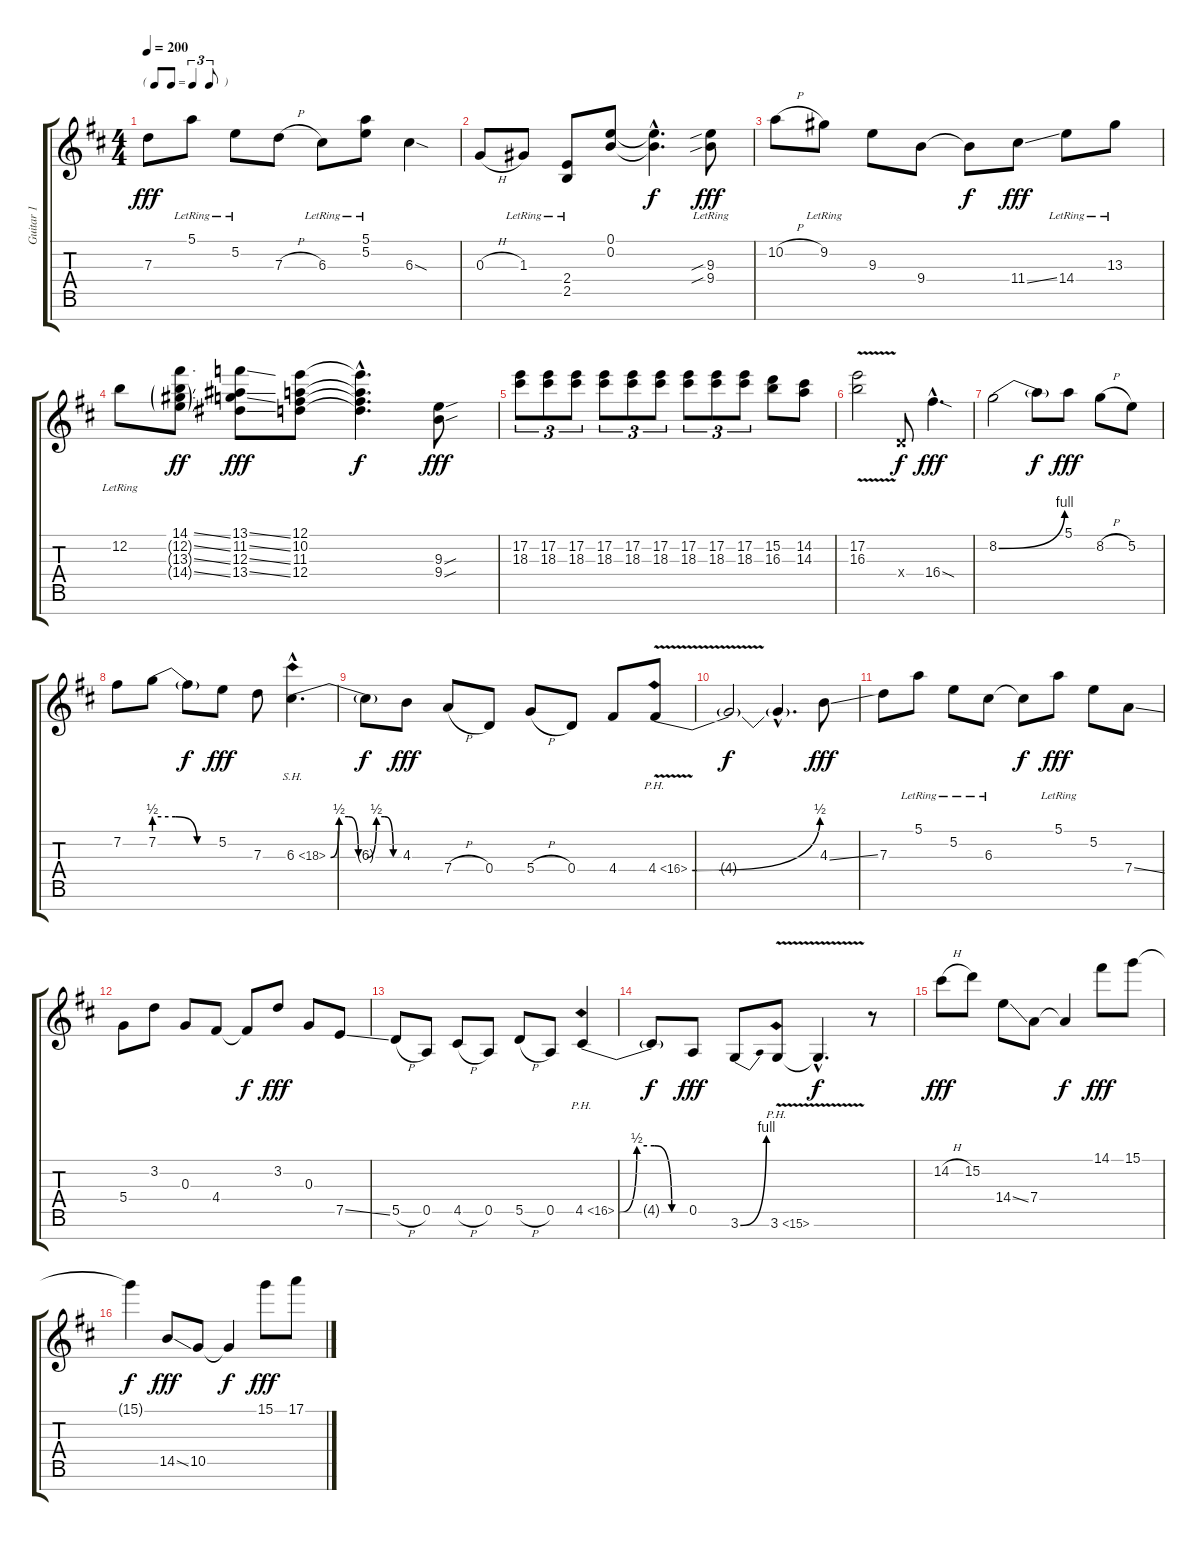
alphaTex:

\track ("Guitar 1" "Guitar 1") {instrument distortionguitar}
\staff {score tabs}
\tuning (E4 B3 G3 D3 A2 E2 B1) {hide}
\ts (4 4)
\tf triplet8th
\tempo 200
\clef g2
\ks d
7.3.8{dy fff} 5.1{lr}.8 5.2{lr}.8 7.3{h}.8 6.3{lr}.8 (5.1{lr} 5.2{lr}).8 6.3{sod}.4 |
0.3{h}.8 1.3{lr}.8 (2.4{lr} 2.5{lr}).8 (0.1 0.2).8 (0.1{hac t} 0.2{hac t}).4{d dy f} (9.3{sib lr} 9.4{sib lr}).8{dy fff} |
10.2{h}.8 9.2{lr}.8 9.3.8 9.4.8 9.4{t}.8{dy f} 11.4{ss}.8{dy fff} 14.4{lr}.8 13.3{lr}.8 |
12.2{lr}.8 (14.1{ss} 12.2{ss g} 13.3{ss g} 14.4{ss g}).8{dy ff} (13.1{ss} 11.2{ss} 12.3{ss} 13.4{ss}).8{dy fff} (12.1 10.2 11.3 12.4).8 (12.1{hac t} 10.2{hac t} 11.3{hac t} 12.4{hac t}).4{d dy f} (9.3{sou} 9.4{sou}).8{dy fff} |
(17.2 18.3).8{tu (3 2)} (17.2 18.3).8{tu (3 2)} (17.2 18.3).8{tu (3 2)} (17.2 18.3).8{tu (3 2)} (17.2 18.3).8{tu (3 2)} (17.2 18.3).8{tu (3 2)} (17.2 18.3).8{tu (3 2)} (17.2 18.3).8{tu (3 2)} (17.2 18.3).8{tu (3 2)} (15.2 16.3).8 (14.2 14.3).8 |
(17.2{v} 16.3{v}).2 0.4{x}.8{dy f} 16.4{sod hac}.4{d dy fff} |
8.2{be (bend 0 0 60 4)}.2 8.2{t}.8{dy f} 5.1.8{dy fff} 8.2{h}.8 5.2.8 |
7.2.8 7.2{be (custom 0 2 20 2 40 0 60 0)}.8 7.2{t}.8{dy f} 5.2.8{dy fff} 7.3.8 6.3{be (custom 0 0 7 2 15 2 23 0 30 0 38 2 45 2 52 0 60 0) sh 12 hac}.4{d} |
6.3{t}.8{dy f} 4.3.8{dy fff} 7.4{h}.8 0.4.8 5.4{h}.8 0.4.8 4.4.8 4.4{be (bend 0 0 60 2) ph 12 v}.8 |
4.4{t}.2{dy f} 4.4{hac t}.4{d} 4.3{ss}.8{dy fff} |
7.3.8 5.1{lr}.8 5.2{lr}.8 6.3{lr}.8 6.3{t}.8{dy f} 5.1{lr}.8{dy fff} 5.2.8 7.4{ss}.8 |
5.4.8 3.2.8 0.3.8 4.4.8 4.4{t}.8{dy f} 3.2.8{dy fff} 0.3.8 7.5{ss}.8 |
5.5{h}.8 0.5.8 4.5{h}.8 0.5.8 5.5{h}.8 0.5.8 4.5{be (custom 0 0 15 2 30 2 45 0 60 0) ph 12}.4 |
4.5{t}.8{dy f} 0.5.8{dy fff} 3.6{be (bend 0 0 60 4)}.8 3.6{ph 12 v}.8 3.6{hac t}.4{d dy f} r.8 |
14.2{h}.8{dy fff} 15.2.8 14.4{ss}.8 7.4.8 7.4{t}.4{dy f} 14.1.8{dy fff} 15.1.8 |
15.1{t}.4{dy f} 14.5{ss}.8{dy fff} 10.5.8 10.5{t}.4{dy f} 15.1.8{dy fff} 17.1.8
